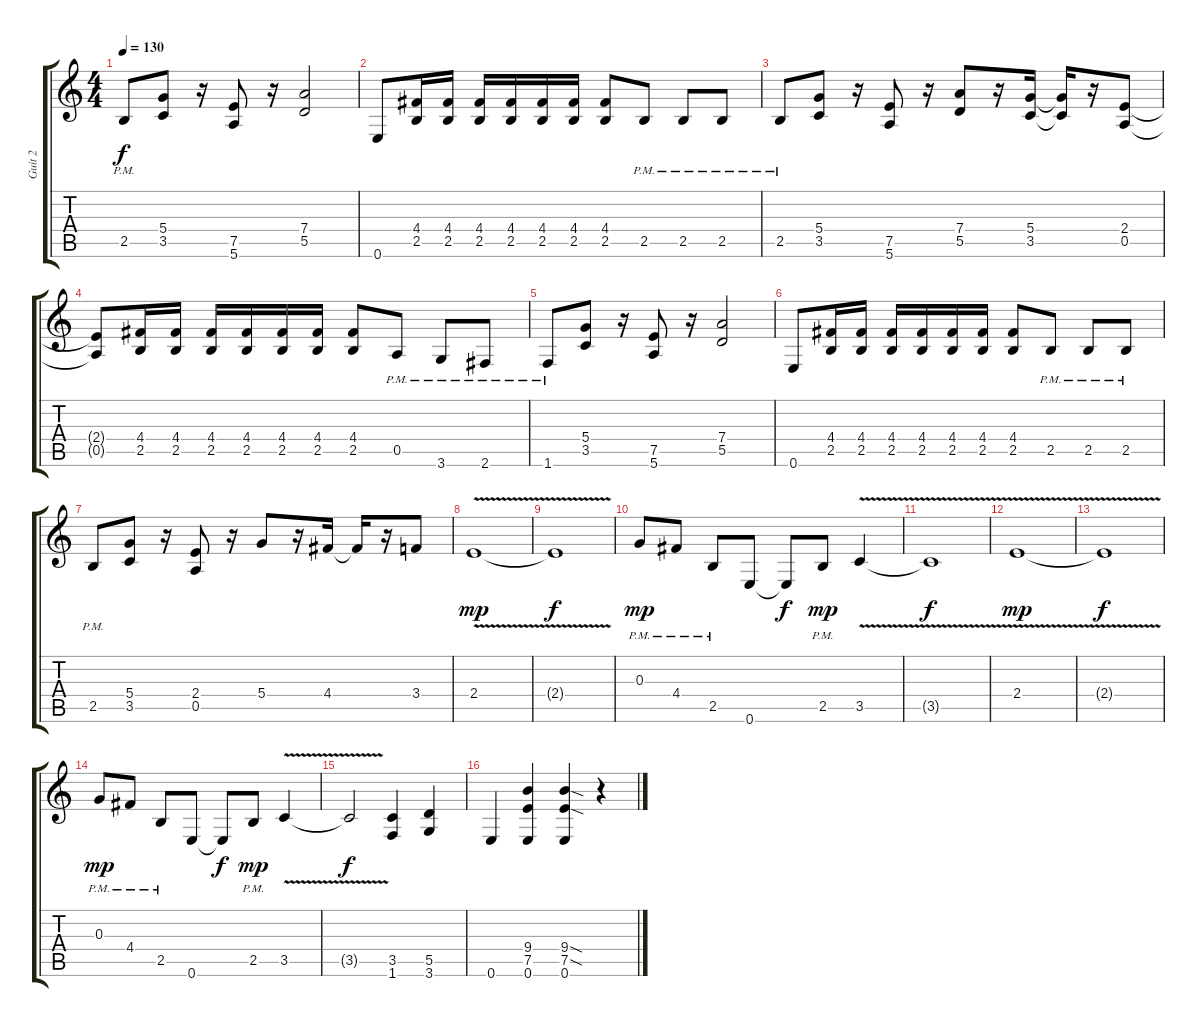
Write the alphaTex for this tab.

\track ("Guit 2" "Guit 2") {instrument distortionguitar}
\staff {score tabs}
\tuning (E4 B3 G3 D3 A2 E2) {hide}
\ts (4 4)
\tempo 130
\clef g2
\ks c
2.5{pm}.8{dy f} (5.4 3.5).8 r.16 (7.5 5.6).8 r.16 (7.4 5.5).2 |
0.6.8 (4.4 2.5).16 (4.4 2.5).16 (4.4 2.5).16 (4.4 2.5).16 (4.4 2.5).16 (4.4 2.5).16 (4.4 2.5).8 2.5{pm}.8 2.5{pm}.8 2.5{pm}.8 |
2.5{pm}.8 (5.4 3.5).8 r.16 (7.5 5.6).8 r.16 (7.4 5.5).8 r.16 (5.4 3.5).16 (5.4{t} 3.5{t}).16 r.16 (2.4 0.5).8 |
(2.4{t} 0.5{t}).8 (4.4 2.5).16 (4.4 2.5).16 (4.4 2.5).16 (4.4 2.5).16 (4.4 2.5).16 (4.4 2.5).16 (4.4 2.5).8 0.5{pm}.8 3.6{pm}.8 2.6{pm}.8 |
1.6{pm}.8 (5.4 3.5).8 r.16 (7.5 5.6).8 r.16 (7.4 5.5).2 |
0.6.8 (4.4 2.5).16 (4.4 2.5).16 (4.4 2.5).16 (4.4 2.5).16 (4.4 2.5).16 (4.4 2.5).16 (4.4 2.5).8 2.5{pm}.8 2.5{pm}.8 2.5{pm}.8 |
2.5{pm}.8 (5.4 3.5).8 r.16 (2.4 0.5).8 r.16 5.4.8 r.16 4.4.16 4.4{t}.16 r.16 3.4.8 |
2.4{v}.1{dy mp} |
2.4{t}.1{dy f} |
0.3{pm}.8{dy mp} 4.4{pm}.8 2.5{pm}.8 0.6.8 0.6{t}.8{dy f} 2.5{pm}.8{dy mp} 3.5{v}.4 |
3.5{t}.1{dy f} |
2.4{v}.1{dy mp} |
2.4{t}.1{dy f} |
0.3{pm}.8{dy mp} 4.4{pm}.8 2.5{pm}.8 0.6.8 0.6{t}.8{dy f} 2.5{pm}.8{dy mp} 3.5{v}.4 |
3.5{t}.2{dy f} (3.5 1.6).4 (5.5 3.6).4 |
0.6.4 (9.4 7.5 0.6).4 (9.4{sod} 7.5{sod} 0.6).4 r.4
